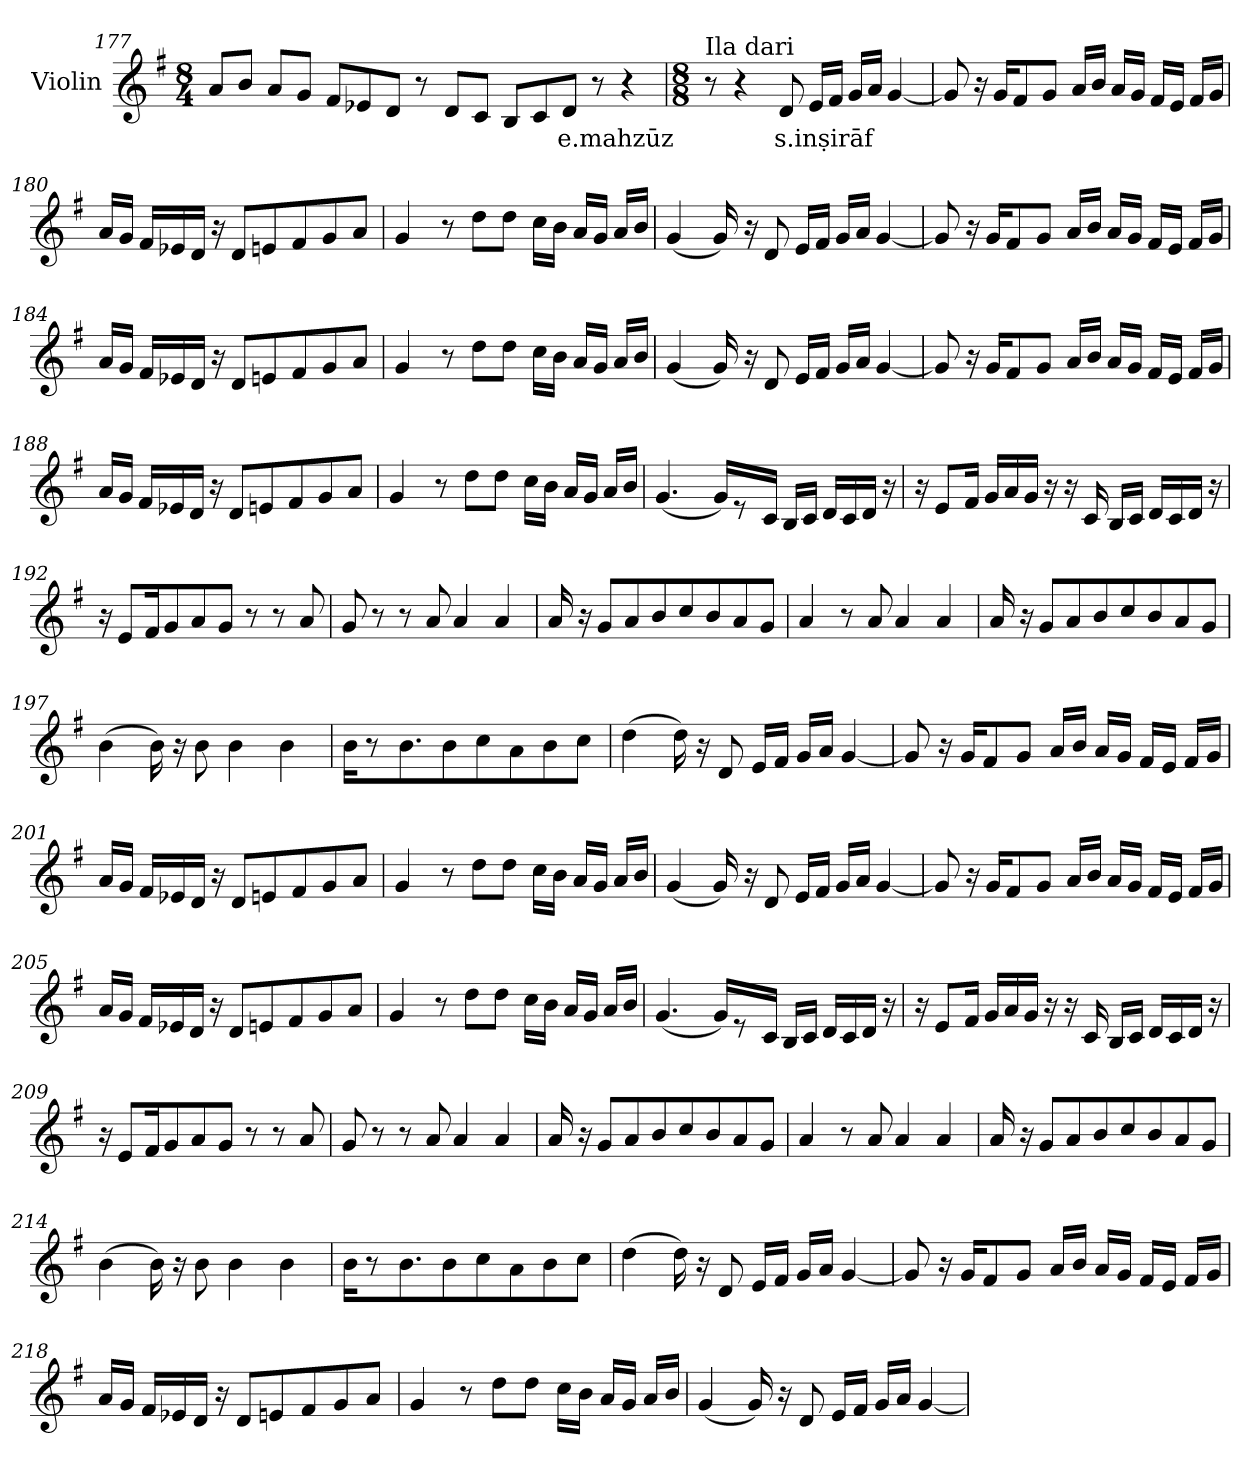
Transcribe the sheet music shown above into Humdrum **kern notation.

**kern	**text
*part1	*part1
*staff1	*staff1
*I"Violin	*
*clefG2	*
*k[f#]	*
*G:	*
*M8/4	*
=177	=177
8a/L	.
8b/J	.
8a/L	.
8g/J	.
8f#/L	.
8e-X/	.
8d/J	.
8r	.
8d/L	.
8c/J	.
8B/L	.
8c/	.
!	!LO:LY:b
8d/J	e.mahzūz
8r	.
4r	.
!!LO:LB:g=z
=178	=178
*M8/8	*
*MM60	*
!LO:TX:a:t=Ila dari	!
8r	.
4r	.
!	!LO:LY:b
8d/	s.inṣirāf
16e/LL	.
16f#/JJ	.
16g/LL	.
16a/JJ	.
[4g/	.
=179	=179
8g/]	.
16r	.
16g/KL	.
8f#/	.
8g/J	.
16a/LL	.
16b/JJ	.
16a/LL	.
16g/JJ	.
16f#/LL	.
16e/JJ	.
16f#/LL	.
16g/JJ	.
=180	=180
16a/LL	.
16g/JJ	.
16f#/LL	.
16e-X/	.
16d/JJ	.
16r	.
8d/L	.
8en/	.
8f#/	.
8g/	.
8a/J	.
!!LO:LB:g=z
=181	=181
4g/	.
8r	.
8dd\L	.
8dd\J	.
16cc\LL	.
16b\JJ	.
16a/LL	.
16g/JJ	.
16a/LL	.
16b/JJ	.
=182	=182
(<4g/	.
16g/)	.
16r	.
8d/	.
16e/LL	.
16f#/JJ	.
16g/LL	.
16a/JJ	.
[4g/	.
=183	=183
8g/]	.
16r	.
16g/KL	.
8f#/	.
8g/J	.
16a/LL	.
16b/JJ	.
16a/LL	.
16g/JJ	.
16f#/LL	.
16e/JJ	.
16f#/LL	.
16g/JJ	.
!!LO:PB:g=z
=184	=184
16a/LL	.
16g/JJ	.
16f#/LL	.
16e-X/	.
16d/JJ	.
16r	.
8d/L	.
8en/	.
8f#/	.
8g/	.
8a/J	.
=185	=185
4g/	.
8r	.
8dd\L	.
8dd\J	.
16cc\LL	.
16b\JJ	.
16a/LL	.
16g/JJ	.
16a/LL	.
16b/JJ	.
=186	=186
(<4g/	.
16g/)	.
16r	.
8d/	.
16e/LL	.
16f#/JJ	.
16g/LL	.
16a/JJ	.
[4g/	.
!!LO:LB:g=z
=187	=187
8g/]	.
16r	.
16g/KL	.
8f#/	.
8g/J	.
16a/LL	.
16b/JJ	.
16a/LL	.
16g/JJ	.
16f#/LL	.
16e/JJ	.
16f#/LL	.
16g/JJ	.
=188	=188
16a/LL	.
16g/JJ	.
16f#/LL	.
16e-X/	.
16d/JJ	.
16r	.
8d/L	.
8en/	.
8f#/	.
8g/	.
8a/J	.
=189	=189
4g/	.
8r	.
8dd\L	.
8dd\J	.
16cc\LL	.
16b\JJ	.
16a/LL	.
16g/JJ	.
16a/LL	.
16b/JJ	.
!!LO:LB:g=z
=190	=190
(<4.g/	.
16g/LL)	.
8r	.
16c/JJ	.
16B/LL	.
16c/JJ	.
16d/LL	.
16c/	.
16d/JJ	.
16r	.
=191	=191
16r	.
8e/L	.
16f#/Jk	.
16g/LL	.
16a/	.
16g/JJ	.
16r	.
16r	.
16c/	.
16B/LL	.
16c/JJ	.
16d/LL	.
16c/	.
16d/JJ	.
16r	.
=192	=192
16r	.
8e/L	.
16f#/K	.
8g/	.
8a/	.
8g/J	.
8r	.
8r	.
8a/	.
!!LO:LB:g=z
=193	=193
8g/	.
8r	.
8r	.
8a/	.
4a/	.
4a/	.
=194	=194
16a/	.
16r	.
8g/L	.
8a/	.
8b/	.
8cc/	.
8b/	.
8a/	.
8g/J	.
=195	=195
4a/	.
8r	.
8a/	.
4a/	.
4a/	.
=196	=196
16a/	.
16r	.
8g/L	.
8a/	.
8b/	.
8cc/	.
8b/	.
8a/	.
8g/J	.
!!LO:LB:g=z
=197	=197
(>4b\	.
16b\)	.
16r	.
8b\	.
4b\	.
4b\	.
=198	=198
16b\KL	.
8r	.
8.b\	.
8b\	.
8cc\	.
8a\	.
8b\	.
8cc\J	.
=199	=199
(>4dd\	.
16dd\)	.
16r	.
8d/	.
16e/LL	.
16f#/JJ	.
16g/LL	.
16a/JJ	.
[4g/	.
=200	=200
8g/]	.
16r	.
16g/KL	.
8f#/	.
8g/J	.
16a/LL	.
16b/JJ	.
16a/LL	.
16g/JJ	.
16f#/LL	.
16e/JJ	.
16f#/LL	.
16g/JJ	.
!!LO:LB:g=z
=201	=201
16a/LL	.
16g/JJ	.
16f#/LL	.
16e-X/	.
16d/JJ	.
16r	.
8d/L	.
8en/	.
8f#/	.
8g/	.
8a/J	.
=202	=202
4g/	.
8r	.
8dd\L	.
8dd\J	.
16cc\LL	.
16b\JJ	.
16a/LL	.
16g/JJ	.
16a/LL	.
16b/JJ	.
=203	=203
(<4g/	.
16g/)	.
16r	.
8d/	.
16e/LL	.
16f#/JJ	.
16g/LL	.
16a/JJ	.
[4g/	.
!!LO:LB:g=z
=204	=204
8g/]	.
16r	.
16g/KL	.
8f#/	.
8g/J	.
16a/LL	.
16b/JJ	.
16a/LL	.
16g/JJ	.
16f#/LL	.
16e/JJ	.
16f#/LL	.
16g/JJ	.
=205	=205
16a/LL	.
16g/JJ	.
16f#/LL	.
16e-X/	.
16d/JJ	.
16r	.
8d/L	.
8en/	.
8f#/	.
8g/	.
8a/J	.
=206	=206
4g/	.
8r	.
8dd\L	.
8dd\J	.
16cc\LL	.
16b\JJ	.
16a/LL	.
16g/JJ	.
16a/LL	.
16b/JJ	.
!!LO:LB:g=z
=207	=207
(<4.g/	.
16g/LL)	.
8r	.
16c/JJ	.
16B/LL	.
16c/JJ	.
16d/LL	.
16c/	.
16d/JJ	.
16r	.
=208	=208
16r	.
8e/L	.
16f#/Jk	.
16g/LL	.
16a/	.
16g/JJ	.
16r	.
16r	.
16c/	.
16B/LL	.
16c/JJ	.
16d/LL	.
16c/	.
16d/JJ	.
16r	.
=209	=209
16r	.
8e/L	.
16f#/K	.
8g/	.
8a/	.
8g/J	.
8r	.
8r	.
8a/	.
!!LO:PB:g=z
=210	=210
8g/	.
8r	.
8r	.
8a/	.
4a/	.
4a/	.
=211	=211
16a/	.
16r	.
8g/L	.
8a/	.
8b/	.
8cc/	.
8b/	.
8a/	.
8g/J	.
=212	=212
4a/	.
8r	.
8a/	.
4a/	.
4a/	.
=213	=213
16a/	.
16r	.
8g/L	.
8a/	.
8b/	.
8cc/	.
8b/	.
8a/	.
8g/J	.
!!LO:LB:g=z
=214	=214
(>4b\	.
16b\)	.
16r	.
8b\	.
4b\	.
4b\	.
=215	=215
16b\KL	.
8r	.
8.b\	.
8b\	.
8cc\	.
8a\	.
8b\	.
8cc\J	.
=216	=216
(>4dd\	.
16dd\)	.
16r	.
8d/	.
16e/LL	.
16f#/JJ	.
16g/LL	.
16a/JJ	.
[4g/	.
=217	=217
8g/]	.
16r	.
16g/KL	.
8f#/	.
8g/J	.
16a/LL	.
16b/JJ	.
16a/LL	.
16g/JJ	.
16f#/LL	.
16e/JJ	.
16f#/LL	.
16g/JJ	.
!!LO:LB:g=z
=218	=218
16a/LL	.
16g/JJ	.
16f#/LL	.
16e-X/	.
16d/JJ	.
16r	.
8d/L	.
8en/	.
8f#/	.
8g/	.
8a/J	.
=219	=219
4g/	.
8r	.
8dd\L	.
8dd\J	.
16cc\LL	.
16b\JJ	.
16a/LL	.
16g/JJ	.
16a/LL	.
16b/JJ	.
=220	=220
(<4g/	.
16g/)	.
16r	.
8d/	.
16e/LL	.
16f#/JJ	.
16g/LL	.
16a/JJ	.
[4g/	.
=	=
*-	*-
